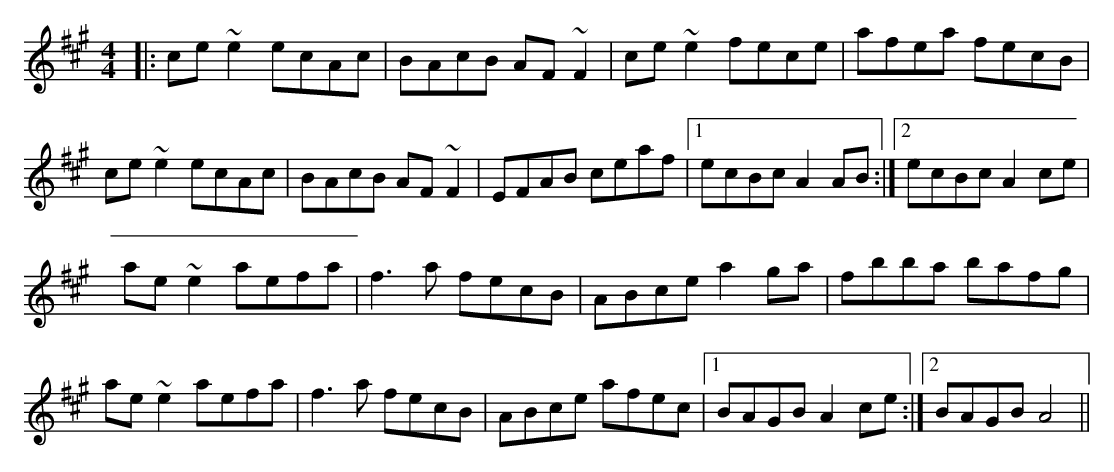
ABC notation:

X:1
M:4/4
K:A
|:ce~e2 ecAc|BAcB AF~F2|ce~e2 fece|afea fecB|
ce~e2 ecAc|BAcB AF~F2|EFAB ceaf|1 ecBc A2AB:|2 ecBc A2ce|
ae~e2 aefa|f3a fecB|ABce a2ga|fbba bafg|
ae~e2 aefa|f3a fecB|ABce afec|1 BAGB A2ce:|2 BAGB A4||
